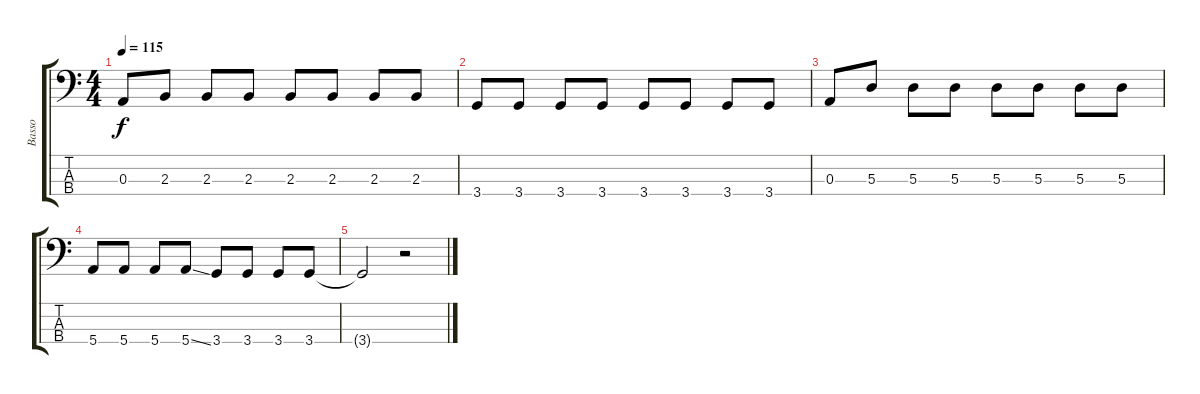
\track ("Basso" "Basso") {instrument electricbassfinger}
\staff {score tabs}
\tuning (G2 D2 A1 E1) {hide}
\ts (4 4)
\tempo 115
\clef f4
\ks c
0.3.8{dy f} 2.3.8 2.3.8 2.3.8 2.3.8 2.3.8 2.3.8 2.3.8 |
3.4.8 3.4.8 3.4.8 3.4.8 3.4.8 3.4.8 3.4.8 3.4.8 |
0.3.8 5.3.8 5.3.8 5.3.8 5.3.8 5.3.8 5.3.8 5.3.8 |
5.4.8 5.4.8 5.4.8 5.4{ss}.8 3.4.8 3.4.8 3.4.8 3.4.8 |
3.4{t}.2 r.2
